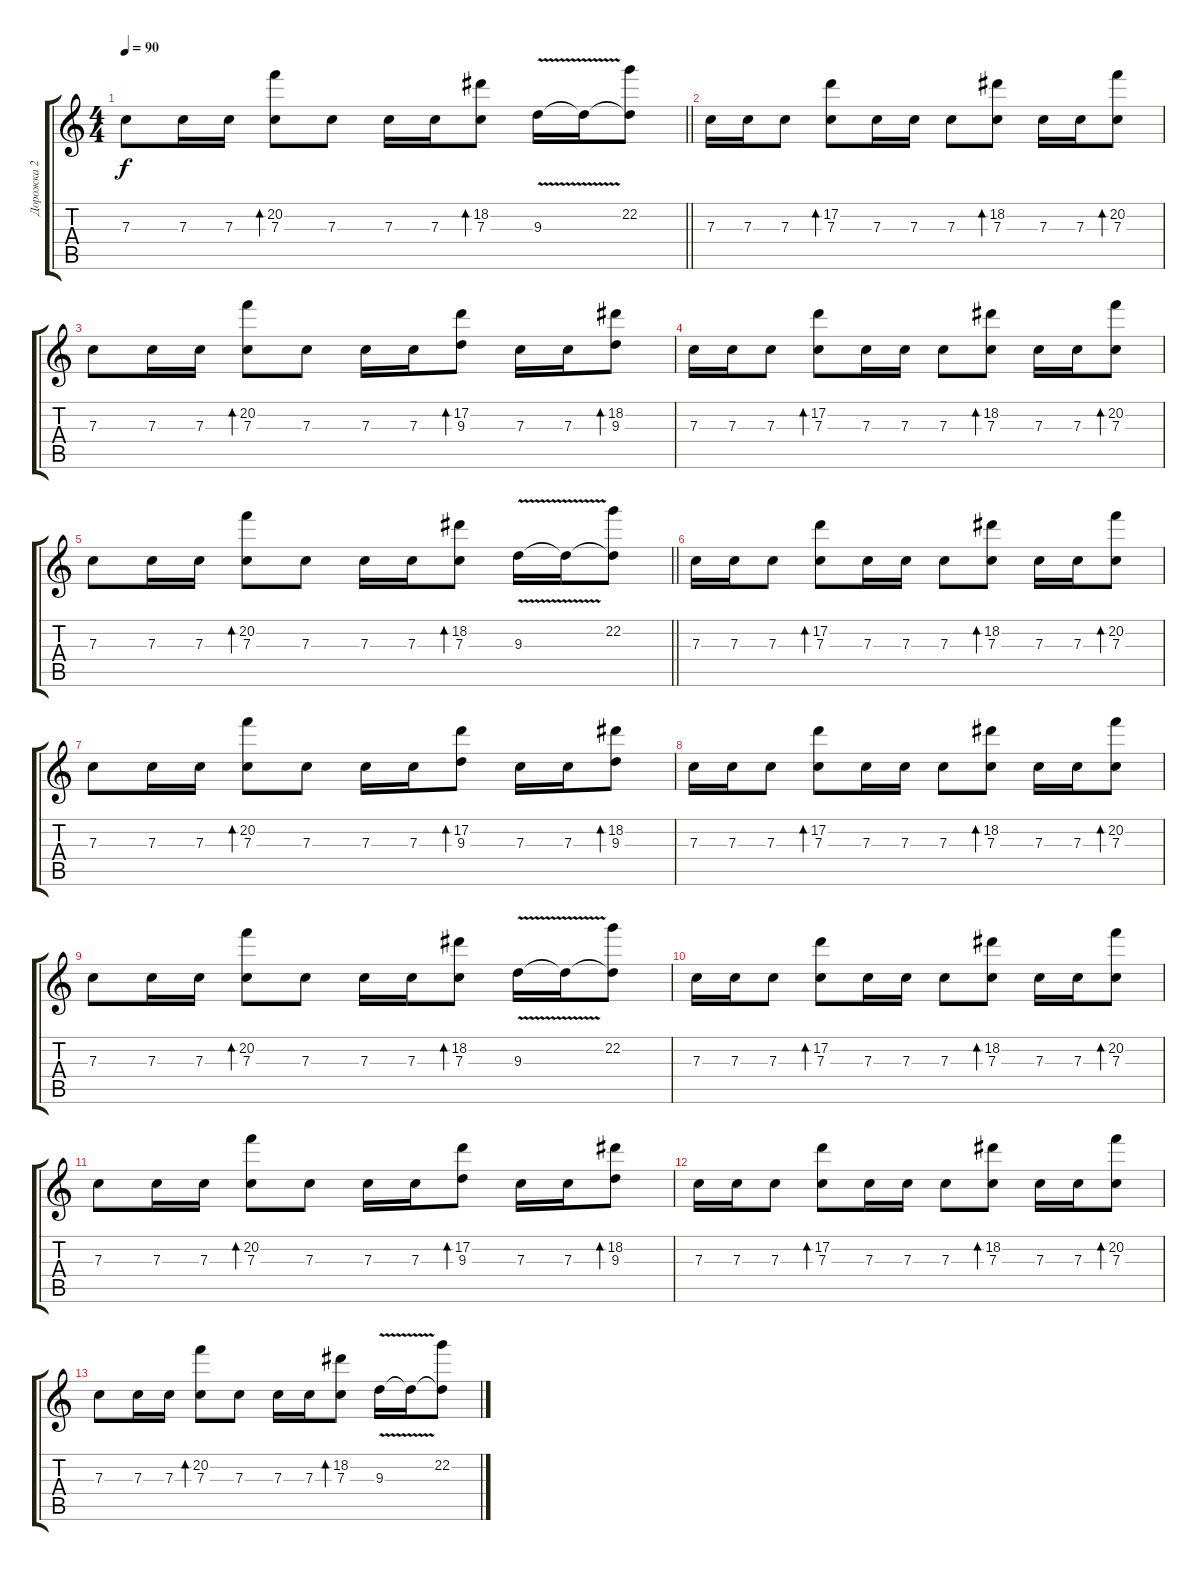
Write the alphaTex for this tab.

\track ("Дорожка 2" "Дорожка 2") {instrument distortionguitar}
\staff {score tabs}
\tuning (D4 A3 F3 C3 G2 C2) {hide}
\ts (4 4)
\tempo 90
\clef g2
\barLineRight lightlight
\ks c
7.3.8{dy f} 7.3.16 7.3.16 (20.2 7.3).8{bd 60} 7.3.8 7.3.16 7.3.16 (18.2 7.3).8{bd 60} 9.3{v}.16 9.3{t}.16 (22.2 9.3{t}).8 |
7.3.16 7.3.16 7.3.8 (17.2 7.3).8{bd 60} 7.3.16 7.3.16 7.3.8 (18.2 7.3).8{bd 60} 7.3.16 7.3.16 (20.2 7.3).8{bd 60} |
7.3.8 7.3.16 7.3.16 (20.2 7.3).8{bd 60} 7.3.8 7.3.16 7.3.16 (17.2 9.3).8{bd 60} 7.3.16 7.3.16 (18.2 9.3).8{bd 60} |
7.3.16 7.3.16 7.3.8 (17.2 7.3).8{bd 60} 7.3.16 7.3.16 7.3.8 (18.2 7.3).8{bd 60} 7.3.16 7.3.16 (20.2 7.3).8{bd 60} |
\barLineRight lightlight
7.3.8 7.3.16 7.3.16 (20.2 7.3).8{bd 60} 7.3.8 7.3.16 7.3.16 (18.2 7.3).8{bd 60} 9.3{v}.16 9.3{t}.16 (22.2 9.3{t}).8 |
7.3.16{instrument distortionguitar} 7.3.16 7.3.8 (17.2 7.3).8{bd 60} 7.3.16 7.3.16 7.3.8 (18.2 7.3).8{bd 60} 7.3.16 7.3.16 (20.2 7.3).8{bd 60} |
7.3.8 7.3.16 7.3.16 (20.2 7.3).8{bd 60} 7.3.8 7.3.16 7.3.16 (17.2 9.3).8{bd 60} 7.3.16 7.3.16 (18.2 9.3).8{bd 60} |
7.3.16 7.3.16 7.3.8 (17.2 7.3).8{bd 60} 7.3.16 7.3.16 7.3.8 (18.2 7.3).8{bd 60} 7.3.16 7.3.16 (20.2 7.3).8{bd 60} |
7.3.8 7.3.16 7.3.16 (20.2 7.3).8{bd 60} 7.3.8 7.3.16 7.3.16 (18.2 7.3).8{bd 60} 9.3{v}.16 9.3{t}.16 (22.2 9.3{t}).8 |
7.3.16 7.3.16 7.3.8 (17.2 7.3).8{bd 60} 7.3.16 7.3.16 7.3.8 (18.2 7.3).8{bd 60} 7.3.16 7.3.16 (20.2 7.3).8{bd 60} |
7.3.8 7.3.16 7.3.16 (20.2 7.3).8{bd 60} 7.3.8 7.3.16 7.3.16 (17.2 9.3).8{bd 60} 7.3.16 7.3.16 (18.2 9.3).8{bd 60} |
7.3.16 7.3.16 7.3.8 (17.2 7.3).8{bd 60} 7.3.16 7.3.16 7.3.8 (18.2 7.3).8{bd 60} 7.3.16 7.3.16 (20.2 7.3).8{bd 60} |
7.3.8 7.3.16 7.3.16 (20.2 7.3).8{bd 60} 7.3.8 7.3.16 7.3.16 (18.2 7.3).8{bd 60} 9.3{v}.16 9.3{t}.16 (22.2 9.3{t}).8
